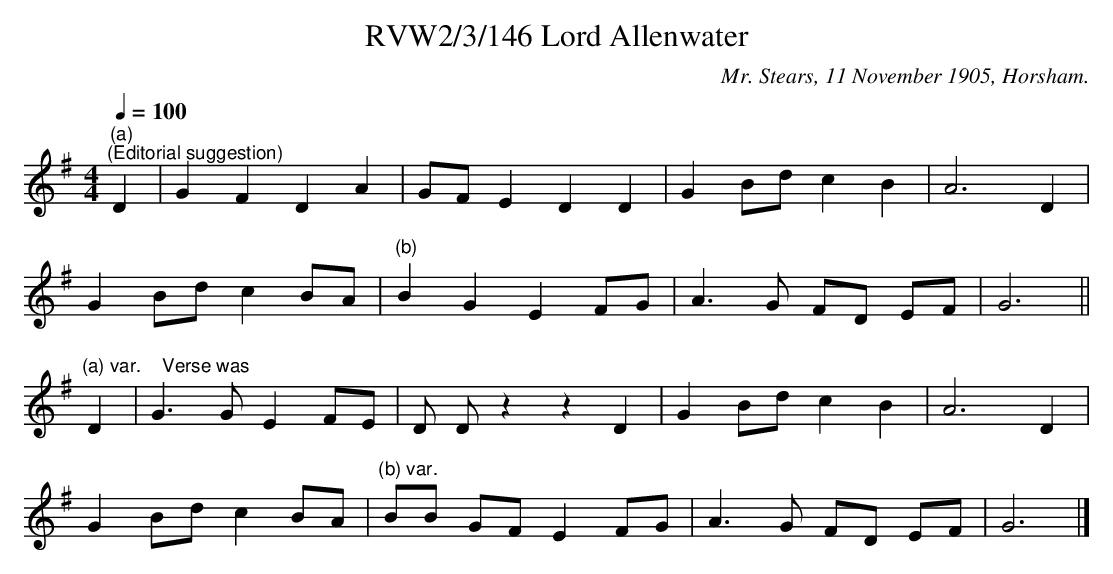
X:1
T:RVW2/3/146 Lord Allenwater
C:Mr. Stears, 11 November 1905, Horsham.
L:1/8
Q:1/4=100
M:4/4
K:G
"^(a)""^(Editorial suggestion)" D2 | G2 F2 D2 A2 | GF E2 D2 D2 | G2 Bd c2 B2 | A6 D2 |$
G2 Bd c2 BA |"^(b)" B2 G2 E2 FG | A3 G FD EF | G6 ||$"^(a) var.    Verse was" D2 | G3 G E2 FE |
D D z2 z2 D2 | G2 Bd c2 B2 | A6 D2 |$ G2 Bd c2 BA |"^(b) var." BB GF E2 FG | A3 G FD EF | G6 |]
